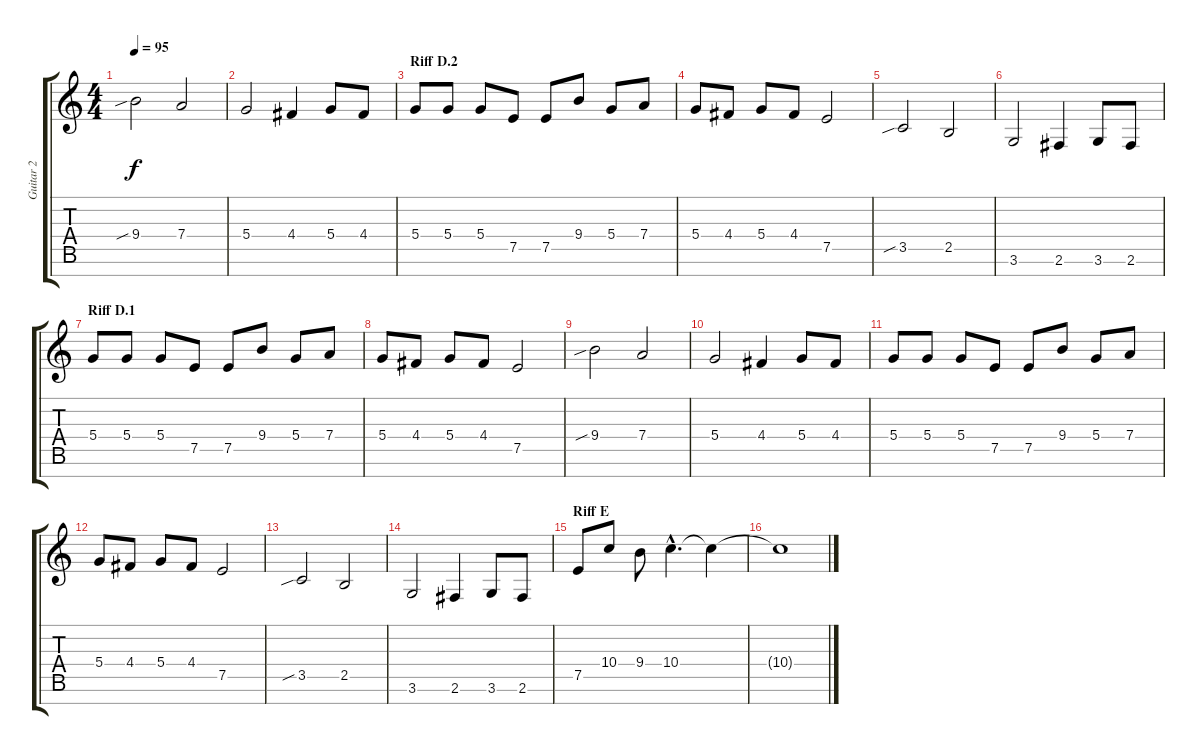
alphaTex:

\track ("Guitar 2" "Guitar 2") {instrument distortionguitar}
\staff {score tabs}
\tuning (E4 B3 G3 D3 A2 E2 B1) {hide}
\ts (4 4)
\tempo 95
\clef g2
\ks c
9.4{sib}.2{dy f} 7.4.2 |
5.4.2 4.4.4 5.4.8 4.4.8 |
\section ("" "Riff D.2")
5.4.8 5.4.8 5.4.8 7.5.8 7.5.8 9.4.8 5.4.8 7.4.8 |
5.4.8 4.4.8 5.4.8 4.4.8 7.5.2 |
3.5{sib}.2 2.5.2 |
3.6.2 2.6.4 3.6.8 2.6.8 |
\section ("" "Riff D.1")
5.4.8 5.4.8 5.4.8 7.5.8 7.5.8 9.4.8 5.4.8 7.4.8 |
5.4.8 4.4.8 5.4.8 4.4.8 7.5.2 |
9.4{sib}.2 7.4.2 |
5.4.2 4.4.4 5.4.8 4.4.8 |
5.4.8 5.4.8 5.4.8 7.5.8 7.5.8 9.4.8 5.4.8 7.4.8 |
5.4.8 4.4.8 5.4.8 4.4.8 7.5.2 |
3.5{sib}.2 2.5.2 |
3.6.2 2.6.4 3.6.8 2.6.8 |
\section ("" "Riff E")
7.5.8 10.4.8 9.4.8 10.4{hac}.4{d} 10.4{t}.4 |
10.4{t}.1
